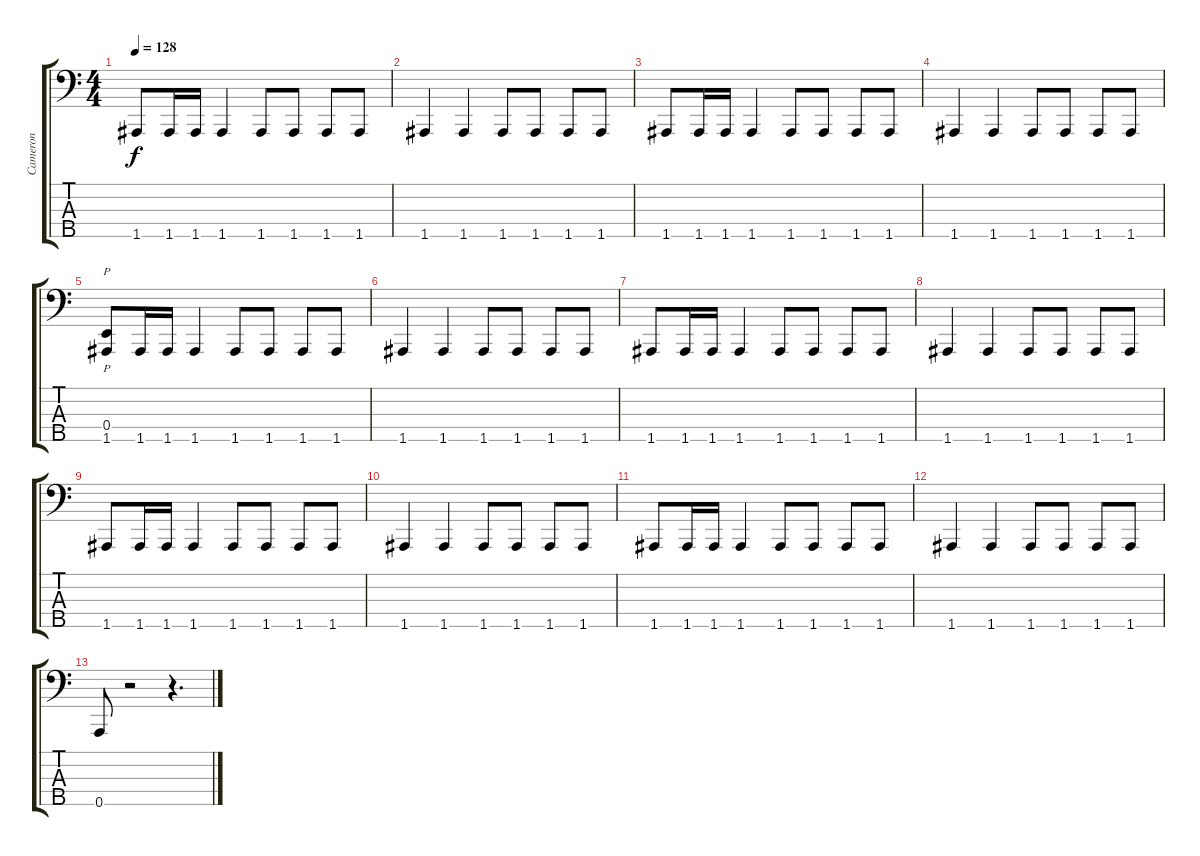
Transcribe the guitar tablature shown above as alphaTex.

\track ("Cameron" "Cameron") {instrument electricbassfinger}
\staff {score tabs}
\tuning (G2 D2 A1 E1 A0) {hide}
\ts (4 4)
\tempo 128
\clef f4
\ks c
1.5.8{dy f} 1.5.16 1.5.16 1.5.4 1.5.8 1.5.8 1.5.8 1.5.8 |
1.5.4 1.5.4 1.5.8 1.5.8 1.5.8 1.5.8 |
1.5.8 1.5.16 1.5.16 1.5.4 1.5.8 1.5.8 1.5.8 1.5.8 |
1.5.4 1.5.4 1.5.8 1.5.8 1.5.8 1.5.8 |
(0.4 1.5).8{p} 1.5.16 1.5.16 1.5.4 1.5.8 1.5.8 1.5.8 1.5.8 |
1.5.4 1.5.4 1.5.8 1.5.8 1.5.8 1.5.8 |
1.5.8 1.5.16 1.5.16 1.5.4 1.5.8 1.5.8 1.5.8 1.5.8 |
1.5.4 1.5.4 1.5.8 1.5.8 1.5.8 1.5.8 |
1.5.8 1.5.16 1.5.16 1.5.4 1.5.8 1.5.8 1.5.8 1.5.8 |
1.5.4 1.5.4 1.5.8 1.5.8 1.5.8 1.5.8 |
1.5.8 1.5.16 1.5.16 1.5.4 1.5.8 1.5.8 1.5.8 1.5.8 |
1.5.4 1.5.4 1.5.8 1.5.8 1.5.8 1.5.8 |
0.5.8 r.2 r.4{d}
